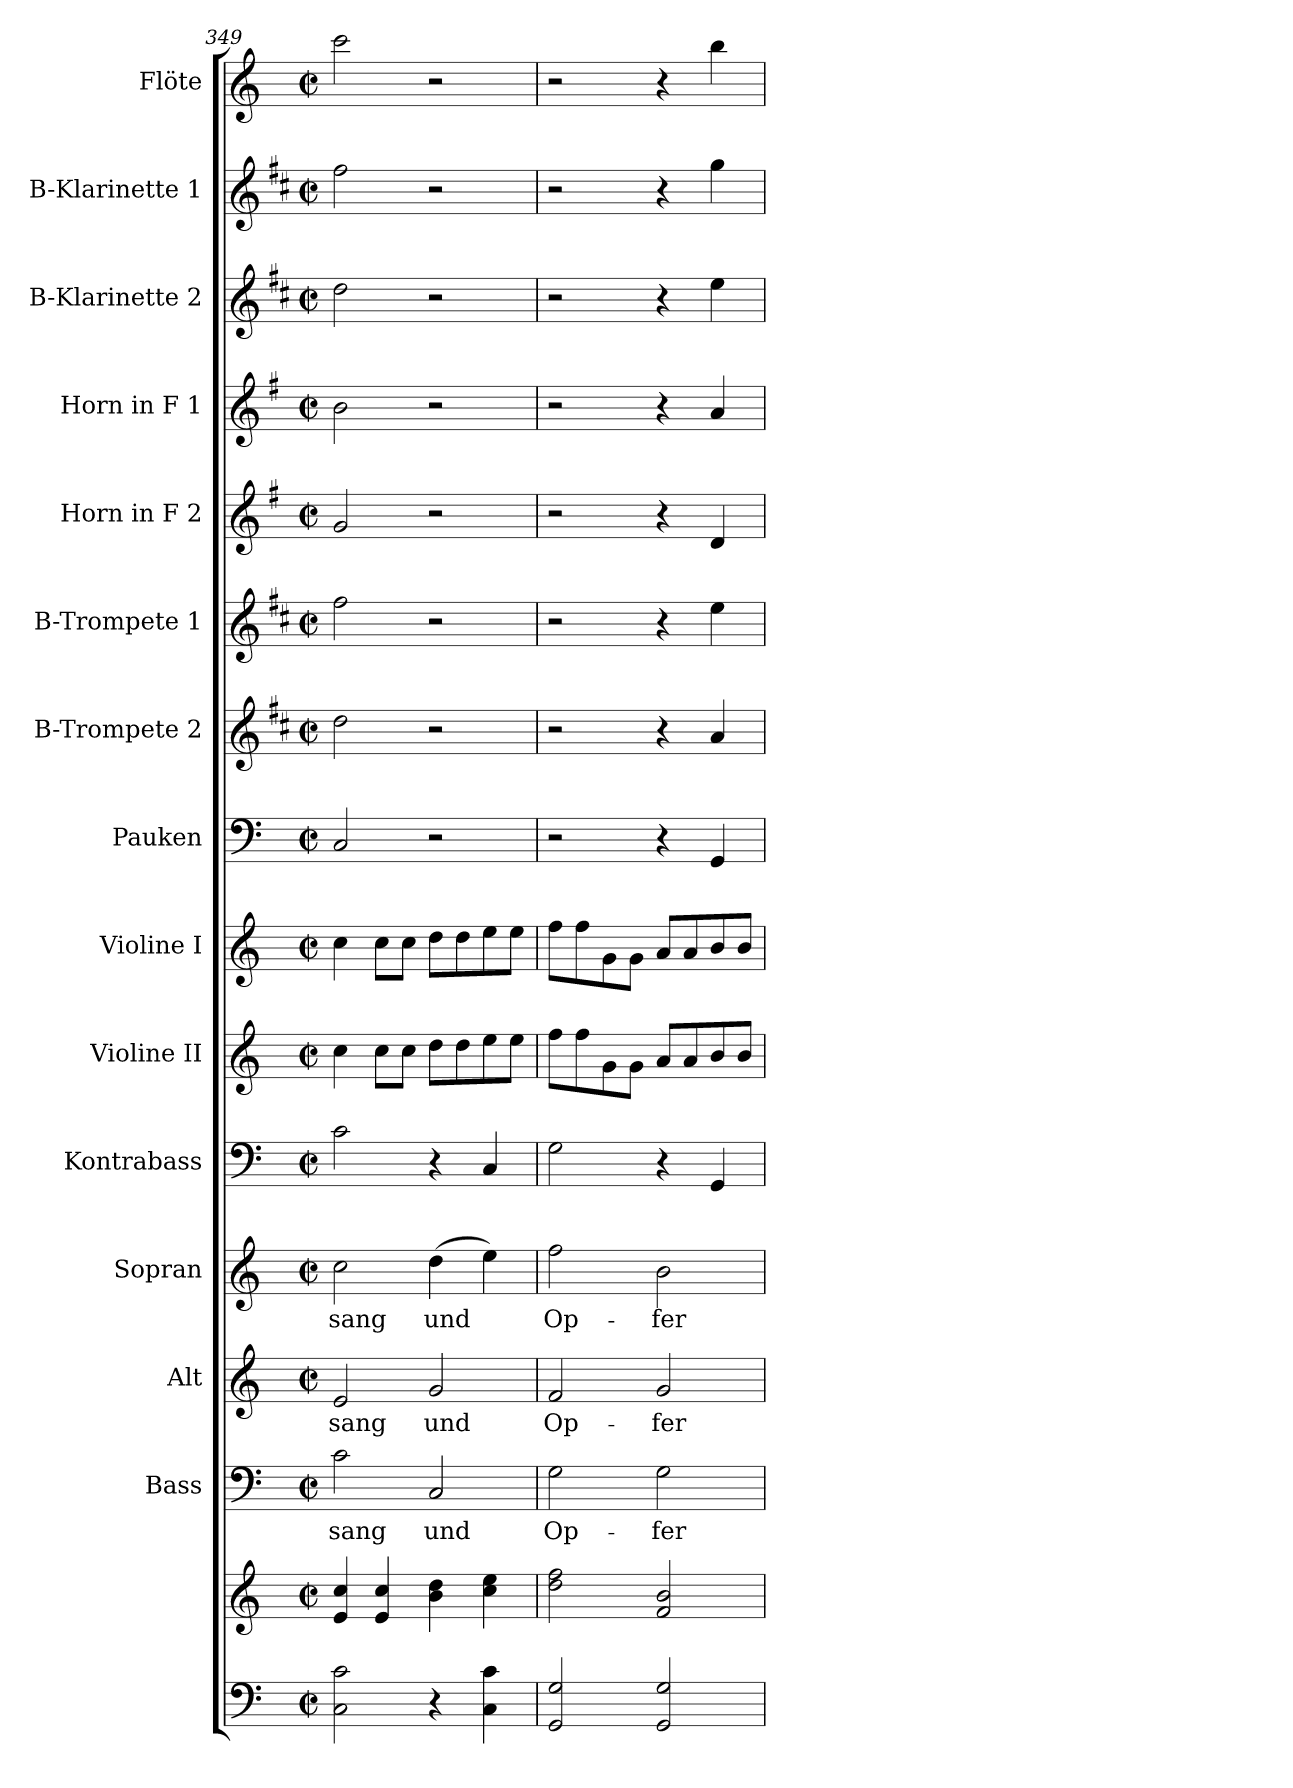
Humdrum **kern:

**kern	**kern	**kern	**text	**kern	**text	**kern	**text	**kern	**kern	**kern	**kern	**kern	**kern	**kern	**kern	**kern	**kern	**kern
*part15	*part15	*part14	*part14	*part13	*part13	*part12	*part12	*part11	*part10	*part9	*part8	*part7	*part6	*part5	*part4	*part3	*part2	*part1
*staff16	*staff15	*staff14	*staff14	*staff13	*staff13	*staff12	*staff12	*staff11	*staff10	*staff9	*staff8	*staff7	*staff6	*staff5	*staff4	*staff3	*staff2	*staff1
*	*	*I"Bass	*	*I"Alt	*	*I"Sopran	*	*I"Kontrabass	*I"Violine II	*I"Violine I	*I"Pauken	*I"B-Trompete 2	*I"B-Trompete 1	*I"Horn in F 2	*I"Horn in F 1	*I"B-Klarinette 2	*I"B-Klarinette 1	*I"Flöte
*	*	*I'B.	*	*I'A.	*	*I'S.	*	*I'Kb.	*I'Vl. II	*I'Vl. I	*I'Pk.	*I'B Trp. 2	*I'B Trp. 1	*	*	*I'B Kl. 2	*I'B Kl. 1	*I'Fl.
*clefF4	*clefG2	*clefF4	*	*clefG2	*	*clefG2	*	*clefF4	*clefG2	*clefG2	*clefF4	*clefG2	*clefG2	*clefG2	*clefG2	*clefG2	*clefG2	*clefG2
*	*	*	*	*	*	*	*	*ITrd7c12	*	*	*	*ITrd1c2	*ITrd1c2	*ITrd4c7	*ITrd4c7	*ITrd1c2	*ITrd1c2	*
*k[]	*k[]	*k[]	*	*k[]	*	*k[]	*	*k[]	*k[]	*k[]	*k[]	*k[]	*k[]	*k[]	*k[]	*k[]	*k[]	*k[]
*C:	*C:	*C:	*	*C:	*	*C:	*	*C:	*C:	*C:	*C:	*C:	*C:	*C:	*C:	*C:	*C:	*C:
*M2/2	*M2/2	*M2/2	*	*M2/2	*	*M2/2	*	*M2/2	*M2/2	*M2/2	*M2/2	*M2/2	*M2/2	*M2/2	*M2/2	*M2/2	*M2/2	*M2/2
*met(c|)	*met(c|)	*met(c|)	*	*met(c|)	*	*met(c|)	*	*met(c|)	*met(c|)	*met(c|)	*met(c|)	*met(c|)	*met(c|)	*met(c|)	*met(c|)	*met(c|)	*met(c|)	*met(c|)
=349	=349	=349	=349	=349	=349	=349	=349	=349	=349	=349	=349	=349	=349	=349	=349	=349	=349	=349
!	!	!	!LO:LY:b	!	!LO:LY:b	!	!LO:LY:b	!	!	!	!	!	!	!	!	!	!	!
2C\ 2c\	4e/ 4cc/	2c\	-sang	2e/	-sang	2cc\	-sang	2C\	4cc\	4cc\	2C/	2cc\	2ee\	2c/	2e\	2cc\	2ee\	2ccc\
.	4e/ 4cc/	.	.	.	.	.	.	.	8cc\L	8cc\L	.	.	.	.	.	.	.	.
.	.	.	.	.	.	.	.	.	8cc\J	8cc\J	.	.	.	.	.	.	.	.
!	!	!	!LO:LY:b	!	!LO:LY:b	!	!LO:LY:b	!	!	!	!	!	!	!	!	!	!	!
4r	4b\ 4dd\	2C/	und	2g/	und	(>4dd\	und	4r	8dd\L	8dd\L	2r	2r	2r	2r	2r	2r	2r	2r
.	.	.	.	.	.	.	.	.	8dd\	8dd\	.	.	.	.	.	.	.	.
4C\ 4c\	4cc\ 4ee\	.	.	.	.	4ee\)	.	4CC/	8ee\	8ee\	.	.	.	.	.	.	.	.
.	.	.	.	.	.	.	.	.	8ee\J	8ee\J	.	.	.	.	.	.	.	.
!!LO:PB:g=z
=350	=350	=350	=350	=350	=350	=350	=350	=350	=350	=350	=350	=350	=350	=350	=350	=350	=350	=350
!	!	!	!LO:LY:b	!	!LO:LY:b	!	!LO:LY:b	!	!	!	!	!	!	!	!	!	!	!
2GG/ 2G/	2dd\ 2ff\	2G\	Op-	2f/	Op-	2ff\	Op-	2GG\	8ff\L	8ff\L	2r	2r	2r	2r	2r	2r	2r	2r
.	.	.	.	.	.	.	.	.	8ff\	8ff\	.	.	.	.	.	.	.	.
.	.	.	.	.	.	.	.	.	8g\	8g\	.	.	.	.	.	.	.	.
.	.	.	.	.	.	.	.	.	8g\J	8g\J	.	.	.	.	.	.	.	.
!	!	!	!LO:LY:b	!	!LO:LY:b	!	!LO:LY:b	!	!	!	!	!	!	!	!	!	!	!
2GG/ 2G/	2f/ 2b/	2G\	-fer	2g/	-fer	2b\	-fer	4r	8a/L	8a/L	4r	4r	4r	4r	4r	4r	4r	4r
.	.	.	.	.	.	.	.	.	8a/	8a/	.	.	.	.	.	.	.	.
.	.	.	.	.	.	.	.	4GGG/	8b/	8b/	4GG/	4g/	4dd\	4G/	4d/	4dd\	4ff\	4bb\
.	.	.	.	.	.	.	.	.	8b/J	8b/J	.	.	.	.	.	.	.	.
=	=	=	=	=	=	=	=	=	=	=	=	=	=	=	=	=	=	=
*-	*-	*-	*-	*-	*-	*-	*-	*-	*-	*-	*-	*-	*-	*-	*-	*-	*-	*-
